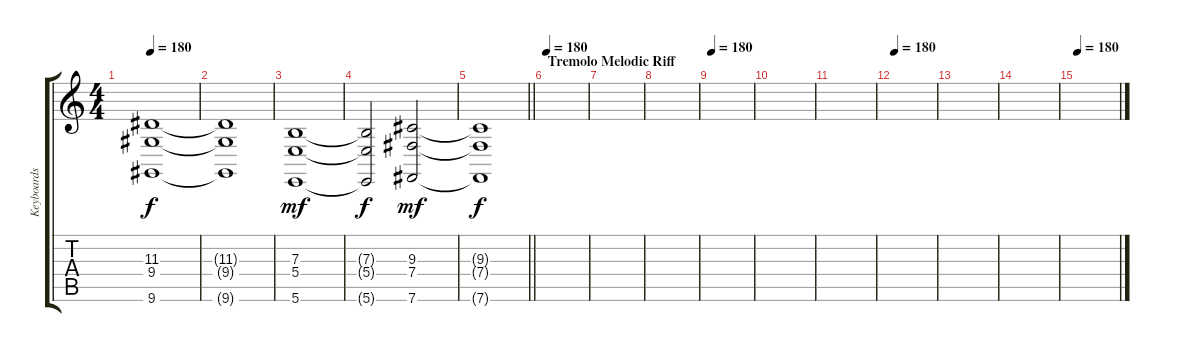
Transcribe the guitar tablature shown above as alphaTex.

\track ("Keyboards I (Lead) + Clean Vocals" "Keyboards ") {instrument lead2sawtooth}
\staff {score tabs}
\tuning (Db4 Ab3 E3 B2 Gb2 B1) {hide}
\ts (4 4)
\tempo 180
\clef g2
\ks c
(11.3{t} 9.4{t} 9.6{t}).1{dy f} |
(11.3{t} 9.4{t} 9.6{t}).1 |
(7.3 5.4 5.6).1{dy mf} |
(7.3{t} 5.4{t} 5.6{t}).2{dy f} (9.3 7.4 7.6).2{dy mf} |
\barLineRight lightlight
(9.3{t} 7.4{t} 7.6{t}).1{dy f} |
\section ("" "Tremolo Melodic Riff")
\tempo 180
|
|
|
\tempo 180
|
|
|
\tempo 180
|
|
|
\tempo 180
